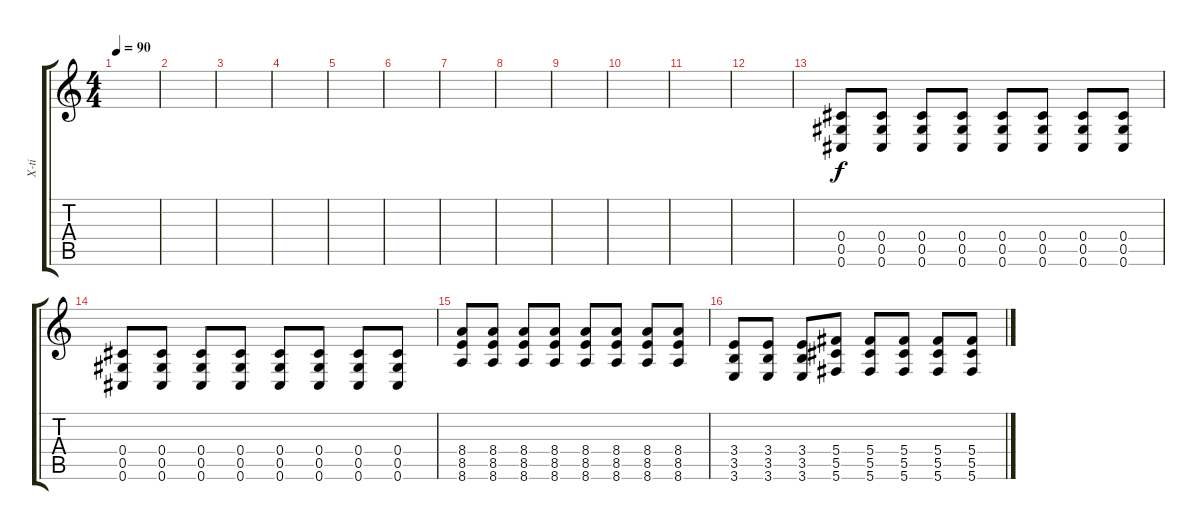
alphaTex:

\track ("X-ti" "X-ti") {instrument distortionguitar}
\staff {score tabs}
\tuning (Eb4 Bb3 Gb3 Db3 Ab2 Db2) {hide}
\ts (4 4)
\tempo 90
\clef g2
\ks c
|
|
|
|
|
|
|
|
|
|
|
|
(0.4 0.5 0.6).8 (0.4 0.5 0.6).8 (0.4 0.5 0.6).8 (0.4 0.5 0.6).8 (0.4 0.5 0.6).8 (0.4 0.5 0.6).8 (0.4 0.5 0.6).8 (0.4 0.5 0.6).8 |
(0.4 0.5 0.6).8 (0.4 0.5 0.6).8 (0.4 0.5 0.6).8 (0.4 0.5 0.6).8 (0.4 0.5 0.6).8 (0.4 0.5 0.6).8 (0.4 0.5 0.6).8 (0.4 0.5 0.6).8 |
(8.4 8.5 8.6).8 (8.4 8.5 8.6).8 (8.4 8.5 8.6).8 (8.4 8.5 8.6).8 (8.4 8.5 8.6).8 (8.4 8.5 8.6).8 (8.4 8.5 8.6).8 (8.4 8.5 8.6).8 |
(3.4 3.5 3.6).8 (3.4 3.5 3.6).8 (3.4 3.5 3.6).8 (5.4 5.5 5.6).8 (5.4 5.5 5.6).8 (5.4 5.5 5.6).8 (5.4 5.5 5.6).8 (5.4 5.5 5.6).8
